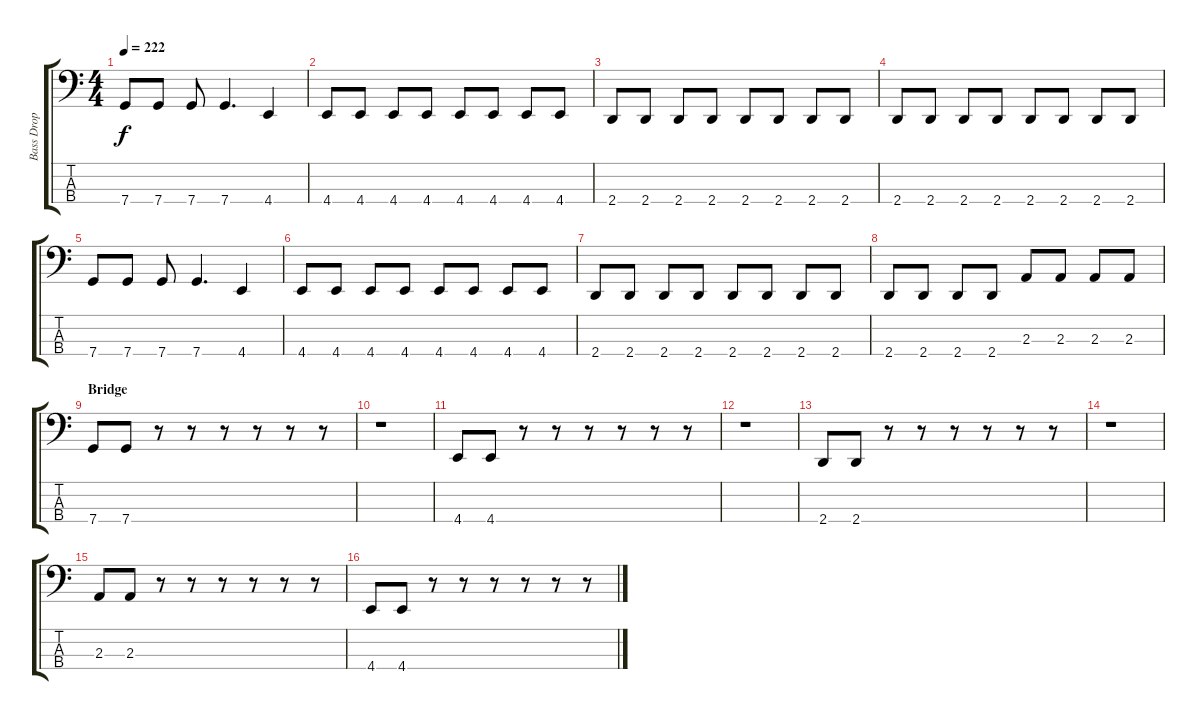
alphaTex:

\track ("Bass Drop C" "Bass Drop ") {instrument electricbasspick}
\staff {score tabs}
\tuning (F2 C2 G1 C1) {hide}
\ts (4 4)
\tempo 222
\clef f4
\ks c
7.4.8{dy f} 7.4.8 7.4.8 7.4.4{d} 4.4.4 |
4.4.8 4.4.8 4.4.8 4.4.8 4.4.8 4.4.8 4.4.8 4.4.8 |
2.4.8 2.4.8 2.4.8 2.4.8 2.4.8 2.4.8 2.4.8 2.4.8 |
2.4.8 2.4.8 2.4.8 2.4.8 2.4.8 2.4.8 2.4.8 2.4.8 |
7.4.8 7.4.8 7.4.8 7.4.4{d} 4.4.4 |
4.4.8 4.4.8 4.4.8 4.4.8 4.4.8 4.4.8 4.4.8 4.4.8 |
2.4.8 2.4.8 2.4.8 2.4.8 2.4.8 2.4.8 2.4.8 2.4.8 |
2.4.8 2.4.8 2.4.8 2.4.8 2.3.8 2.3.8 2.3.8 2.3.8 |
\section ("" "Bridge")
7.4.8 7.4.8 r.8 r.8 r.8 r.8 r.8 r.8 |
r.1 |
4.4.8 4.4.8 r.8 r.8 r.8 r.8 r.8 r.8 |
r.1 |
2.4.8 2.4.8 r.8 r.8 r.8 r.8 r.8 r.8 |
r.1 |
2.3.8 2.3.8 r.8 r.8 r.8 r.8 r.8 r.8 |
4.4.8 4.4.8 r.8 r.8 r.8 r.8 r.8 r.8
